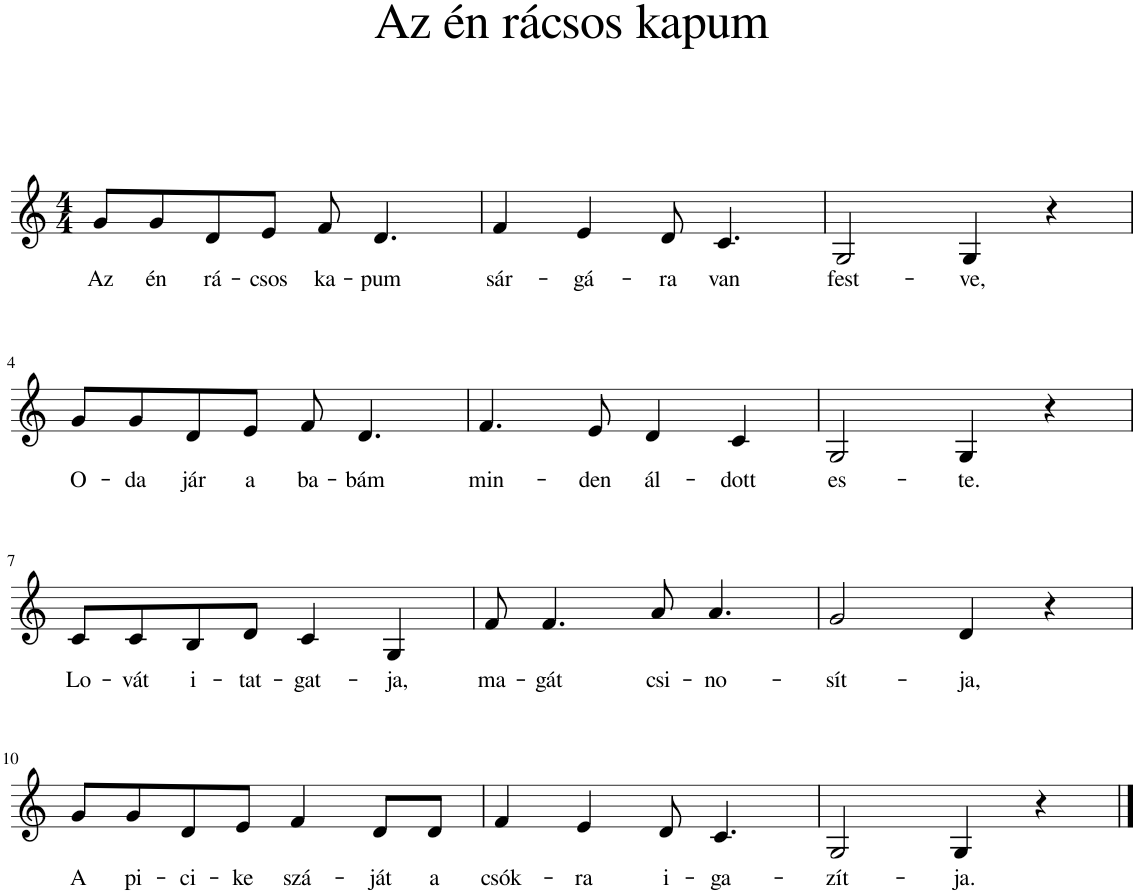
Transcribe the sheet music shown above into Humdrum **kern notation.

**kern	**text
*part1	*part1
*staff1	*staff1
*I"Piano	*
*I'Pno	*
*clefG2	*
*k[]	*
*M4/4	*
=1	=1
!	!LO:LY:b
8g/L	Az
!	!LO:LY:b
8g/	én
!	!LO:LY:b
8d/	rá-
!	!LO:LY:b
8e/J	-csos
!	!LO:LY:b
8f/	ka-
!	!LO:LY:b
4.d/	-pum
=2	=2
!	!LO:LY:b
4f/	sár-
!	!LO:LY:b
4e/	-gá-
!	!LO:LY:b
8d/	-ra
!	!LO:LY:b
4.c/	van
=3	=3
!	!LO:LY:b
2G/	fest-
!	!LO:LY:b
4G/	-ve,
4r	.
!!LO:LB:g=z
=4	=4
!	!LO:LY:b
8g/L	O-
!	!LO:LY:b
8g/	-da
!	!LO:LY:b
8d/	jár
!	!LO:LY:b
8e/J	a
!	!LO:LY:b
8f/	ba-
!	!LO:LY:b
4.d/	-bám
=5	=5
!	!LO:LY:b
4.f/	min-
!	!LO:LY:b
8e/	-den
!	!LO:LY:b
4d/	ál-
!	!LO:LY:b
4c/	-dott
=6	=6
!	!LO:LY:b
2G/	es-
!	!LO:LY:b
4G/	-te.
4r	.
!!LO:LB:g=z
=7	=7
!	!LO:LY:b
8c/L	Lo-
!	!LO:LY:b
8c/	-vát
!	!LO:LY:b
8B/	i-
!	!LO:LY:b
8d/J	-tat-
!	!LO:LY:b
4c/	-gat-
!	!LO:LY:b
4G/	-ja,
=8	=8
!	!LO:LY:b
8f/	ma-
!	!LO:LY:b
4.f/	-gát
!	!LO:LY:b
8a/	csi-
!	!LO:LY:b
4.a/	-no-
=9	=9
!	!LO:LY:b
2g/	-sít-
!	!LO:LY:b
4d/	-ja,
4r	.
!!LO:LB:g=z
=10	=10
!	!LO:LY:b
8g/L	A
!	!LO:LY:b
8g/	pi-
!	!LO:LY:b
8d/	-ci-
!	!LO:LY:b
8e/J	-ke
!	!LO:LY:b
4f/	szá-
!	!LO:LY:b
8d/L	-ját
!	!LO:LY:b
8d/J	a
=11	=11
!	!LO:LY:b
4f/	csók-
!	!LO:LY:b
4e/	-ra
!	!LO:LY:b
8d/	i-
!	!LO:LY:b
4.c/	-ga-
=12	=12
!	!LO:LY:b
2G/	-zít-
!	!LO:LY:b
4G/	-ja.
4r	.
==	==
*-	*-
